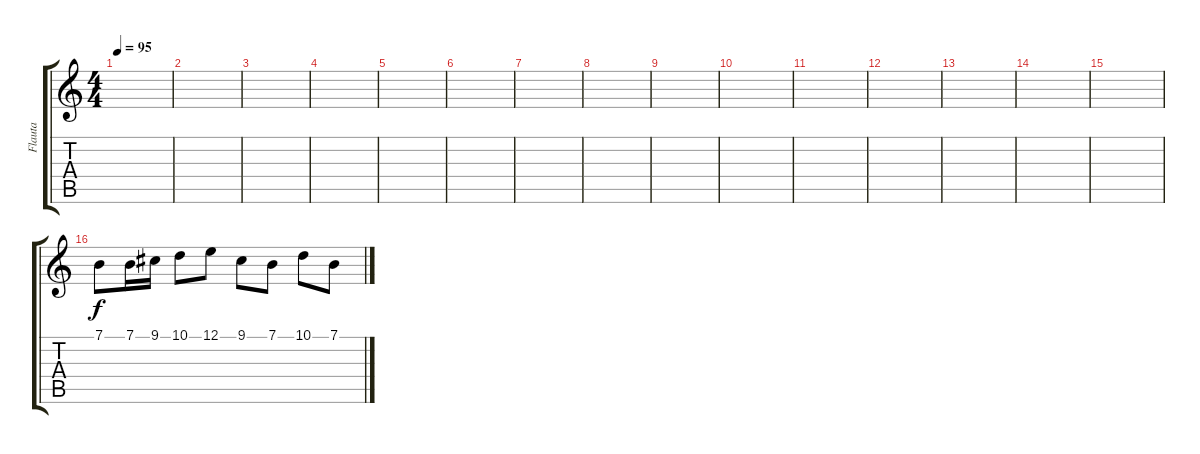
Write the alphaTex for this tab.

\track ("Flauta" "Flauta") {instrument panflute}
\staff {score tabs}
\tuning (E4 B3 G3 D3 A2 E2) {hide}
\ts (4 4)
\tempo 95
\clef g2
\ks c
|
|
|
|
|
|
|
|
|
|
|
|
|
|
|
7.1.8 7.1.16 9.1.16 10.1.8 12.1.8 9.1.8 7.1.8 10.1.8 7.1.8
